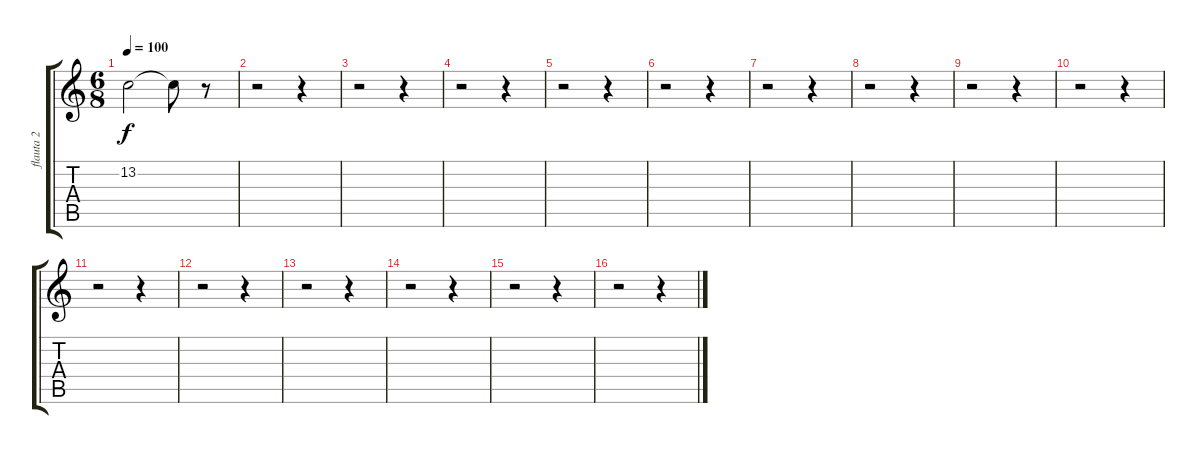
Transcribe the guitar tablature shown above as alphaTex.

\track ("flauta 2" "flauta 2") {instrument piccolo}
\staff {score tabs}
\tuning (E4 B3 G3 D3 A2 E2) {hide}
\ts (6 8)
\tempo 100
\clef g2
\ks c
13.2{t}.2{dy f} 13.2{t}.8 r.8 |
r.2 r.4 |
r.2 r.4 |
r.2 r.4 |
r.2 r.4 |
r.2 r.4 |
r.2 r.4 |
r.2 r.4 |
r.2 r.4 |
r.2 r.4 |
r.2 r.4 |
r.2 r.4 |
r.2 r.4 |
r.2 r.4 |
r.2 r.4 |
r.2 r.4
